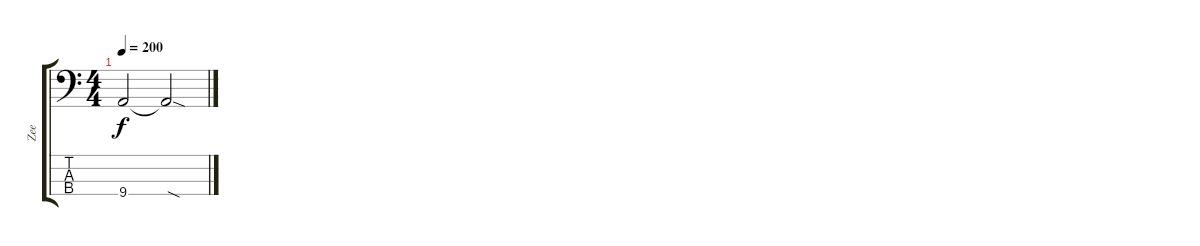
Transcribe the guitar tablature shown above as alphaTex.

\track ("Zee" "Zee") {instrument electricbassfinger}
\staff {score tabs}
\tuning (F2 C2 G1 C1) {hide}
\ts (4 4)
\tempo 200
\clef f4
\ks c
9.4.2{dy f} 9.4{sod t}.2
